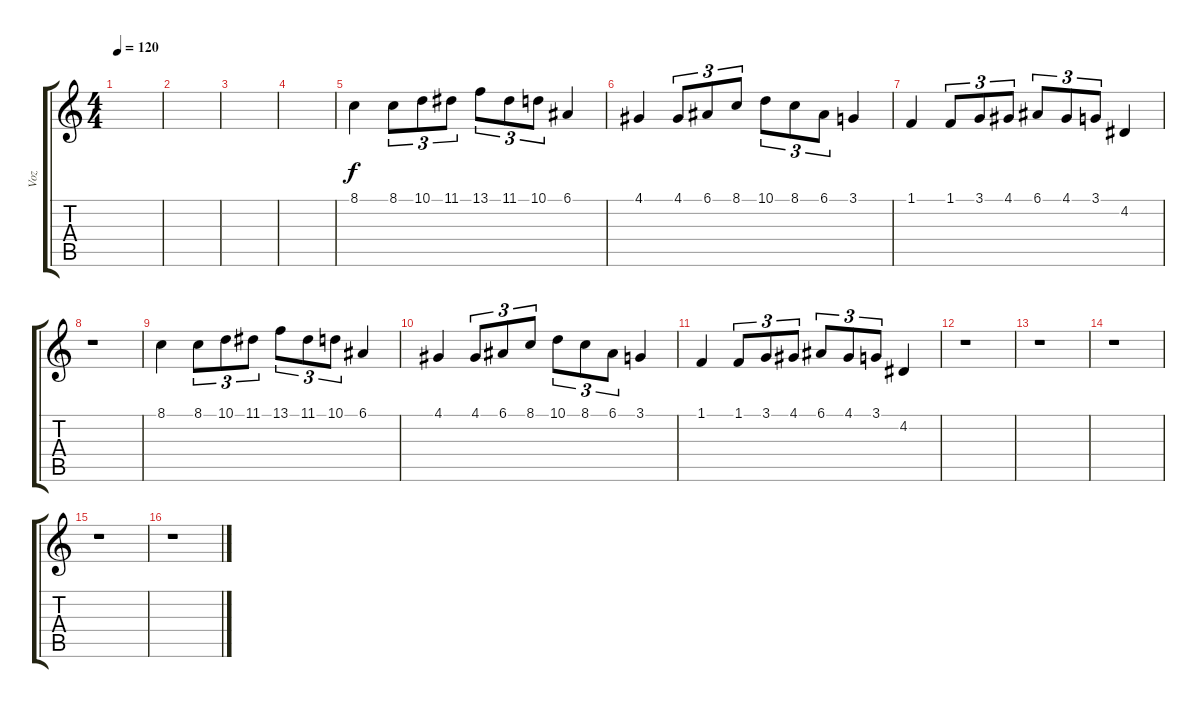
\track ("Voz" "Voz") {instrument lead6voice}
\staff {score tabs}
\tuning (E4 B3 G3 D3 A2 E2) {hide}
\ts (4 4)
\tempo 120
\clef g2
\ks c
|
|
|
|
8.1.4 8.1.8{tu (3 2)} 10.1.8{tu (3 2)} 11.1.8{tu (3 2)} 13.1.8{tu (3 2)} 11.1.8{tu (3 2)} 10.1.8{tu (3 2)} 6.1.4 |
4.1.4 4.1.8{tu (3 2)} 6.1.8{tu (3 2)} 8.1.8{tu (3 2)} 10.1.8{tu (3 2)} 8.1.8{tu (3 2)} 6.1.8{tu (3 2)} 3.1.4 |
1.1.4 1.1.8{tu (3 2)} 3.1.8{tu (3 2)} 4.1.8{tu (3 2)} 6.1.8{tu (3 2)} 4.1.8{tu (3 2)} 3.1.8{tu (3 2)} 4.2.4 |
r.1 |
8.1.4 8.1.8{tu (3 2)} 10.1.8{tu (3 2)} 11.1.8{tu (3 2)} 13.1.8{tu (3 2)} 11.1.8{tu (3 2)} 10.1.8{tu (3 2)} 6.1.4 |
4.1.4 4.1.8{tu (3 2)} 6.1.8{tu (3 2)} 8.1.8{tu (3 2)} 10.1.8{tu (3 2)} 8.1.8{tu (3 2)} 6.1.8{tu (3 2)} 3.1.4 |
1.1.4 1.1.8{tu (3 2)} 3.1.8{tu (3 2)} 4.1.8{tu (3 2)} 6.1.8{tu (3 2)} 4.1.8{tu (3 2)} 3.1.8{tu (3 2)} 4.2.4 |
r.1 |
r.1 |
r.1 |
r.1 |
r.1
